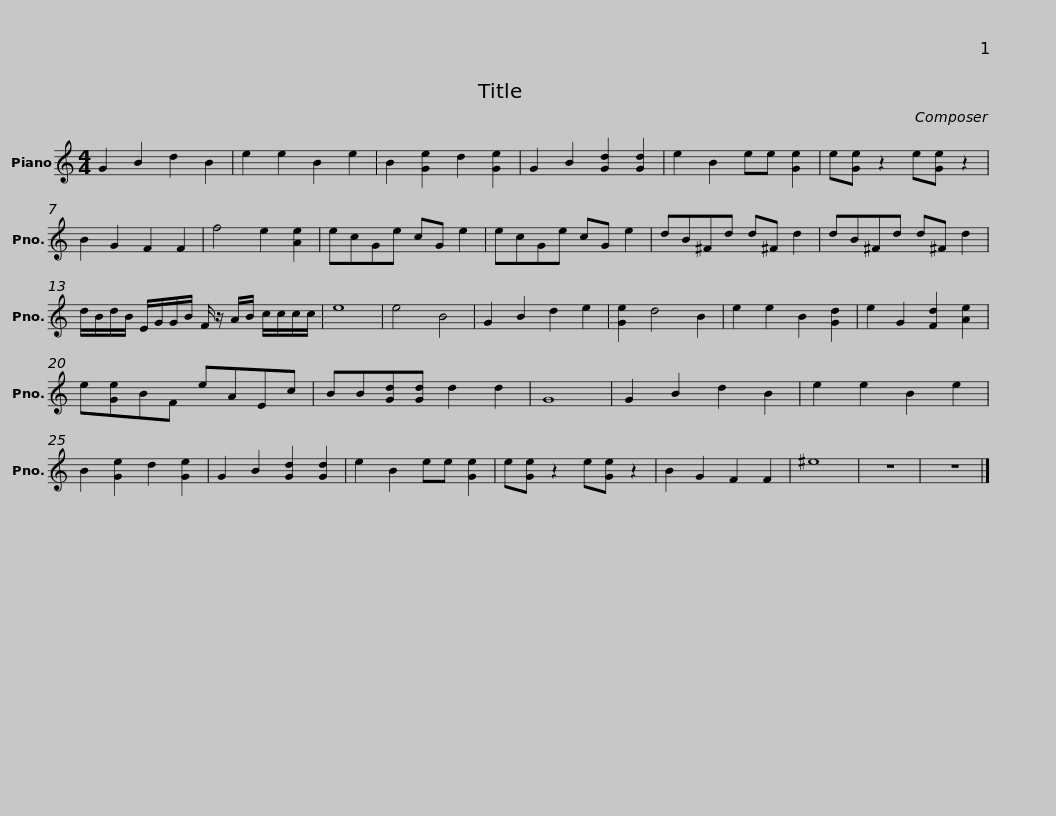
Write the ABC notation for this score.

X:1
L:1/8
M:4/4
I:linebreak $
K:C
V:1 treble
V:1
 G2 B2 d2 B2 | e2 e2 B2 e2 | B2 [Ge]2 d2 [Ge]2 | G2 B2 [Gd]2 [Gd]2 |$ e2 B2 ee [Ge]2 | %5
 e[Ge] z2 e[Ge] z2 | B2 G2 F2 F2 | f4 e2 [Ae]2 |$ ecGe cG e2 | ecGe cG e2 | %10
 dB^Fd d^F d2 | dB^Fd d^F d2 |$ d/B/d/B/ E/G/G/B/ F/ z/ A/B/ c/c/c/c/ | e8 | e4 B4 | %15
 G2 B2 d2 e2 |$ [Ge]2 d4 B2 | e2 e2 B2 [Gd]2 | e2 G2 [Fd]2 [Ae]2 | e[Ge]BF eAEc |$ %20
 BB[Gd][Gd] d2 d2 | G8 | G2 B2 d2 B2 | e2 e2 B2 e2 |$ B2 [Ge]2 d2 [Ge]2 | %25
 G2 B2 [Gd]2 [Gd]2 | e2 B2 ee [Ge]2 | e[Ge] z2 e[Ge] z2 |$ B2 G2 F2 F2 | ^e8 | %30
 z8 | z8 |] %32
